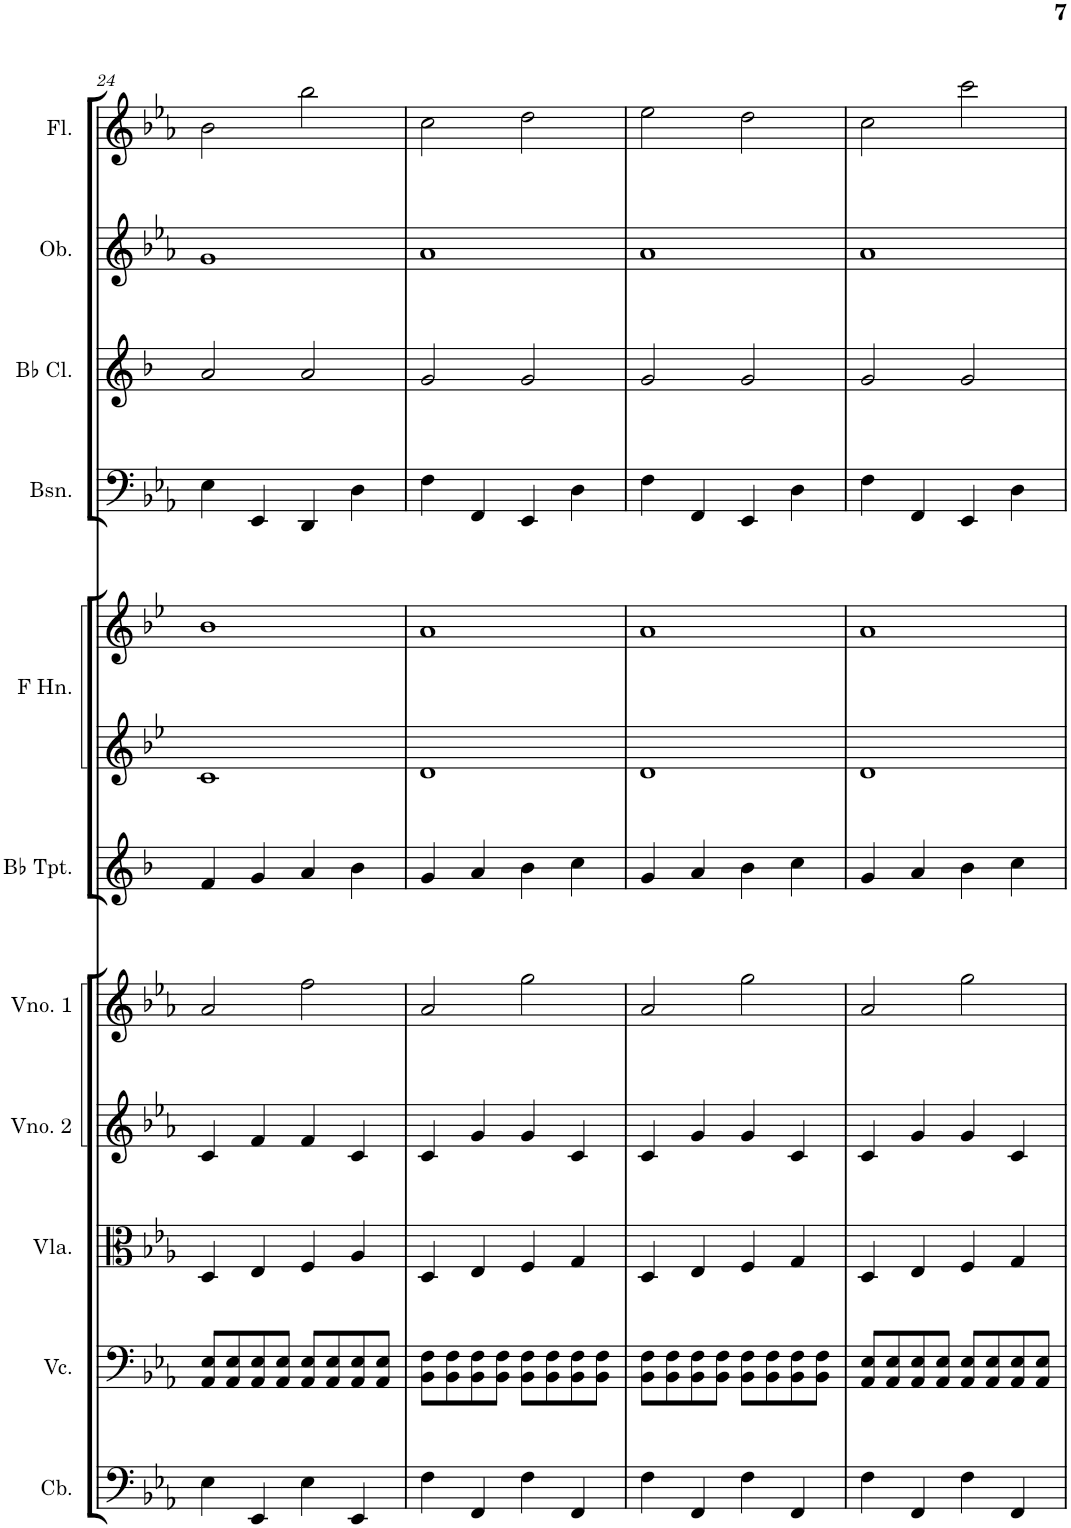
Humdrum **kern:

**kern	**kern	**kern	**kern	**kern	**kern	**kern	**kern	**kern	**kern	**kern	**kern
*part11	*part10	*part9	*part8	*part7	*part6	*part5	*part5	*part4	*part3	*part2	*part1
*staff12	*staff11	*staff10	*staff9	*staff8	*staff7	*staff6	*staff5	*staff4	*staff3	*staff2	*staff1
*I"Contrabaixo	*I"Violoncelo	*I"Viola	*I"Violino 2	*I"Violino 1	*I"Trumpets in Bb	*I"Horns in F	*	*I"Bassoons	*I"Clarinets in Bb	*I"Oboes	*I"Flutes
*I'Cb.	*I'Vc.	*I'Vla.	*I'Vno. 2	*I'Vno. 1	*	*	*	*I'Bsn.	*	*I'Ob.	*I'Fl.
!!LO:PB:g=z
*clefF4	*clefF4	*clefC3	*clefG2	*clefG2	*clefG2	*clefG2	*clefG2	*clefF4	*clefG2	*clefG2	*clefG2
*Trd7c12	*	*	*	*	*Trd1c2	*Trd4c7	*Trd4c7	*	*Trd1c2	*	*
*k[b-e-a-]	*k[b-e-a-]	*k[b-e-a-]	*k[b-e-a-]	*k[b-e-a-]	*k[b-]	*k[b-e-]	*k[b-e-]	*k[b-e-a-]	*k[b-]	*k[b-e-a-]	*k[b-e-a-]
*M4/4	*M4/4	*M4/4	*M4/4	*M4/4	*M4/4	*M4/4	*M4/4	*M4/4	*M4/4	*M4/4	*M4/4
=24	=24	=24	=24	=24	=24	=24	=24	=24	=24	=24	=24
4E-\	8AA-/ 8E-/L	4D/	4c/	2a-/	4f/	1c	1b-	4E-\	2a/	1g	2b-\
.	8AA-/ 8E-/	.	.	.	.	.	.	.	.	.	.
4EE-/	8AA-/ 8E-/	4E-/	4f/	.	4g/	.	.	4EE-/	.	.	.
.	8AA-/ 8E-/J	.	.	.	.	.	.	.	.	.	.
4E-\	8AA-/ 8E-/L	4F/	4f/	2ff\	4a/	.	.	4DD/	2a/	.	2bb-\
.	8AA-/ 8E-/	.	.	.	.	.	.	.	.	.	.
4EE-/	8AA-/ 8E-/	4A-/	4c/	.	4b-\	.	.	4D\	.	.	.
.	8AA-/ 8E-/J	.	.	.	.	.	.	.	.	.	.
=25	=25	=25	=25	=25	=25	=25	=25	=25	=25	=25	=25
4F\	8BB-\ 8F\L	4D/	4c/	2a-/	4g/	1d	1a	4F\	2g/	1a-	2cc\
.	8BB-\ 8F\	.	.	.	.	.	.	.	.	.	.
4FF/	8BB-\ 8F\	4E-/	4g/	.	4a/	.	.	4FF/	.	.	.
.	8BB-\ 8F\J	.	.	.	.	.	.	.	.	.	.
4F\	8BB-\ 8F\L	4F/	4g/	2gg\	4b-\	.	.	4EE-/	2g/	.	2dd\
.	8BB-\ 8F\	.	.	.	.	.	.	.	.	.	.
4FF/	8BB-\ 8F\	4G/	4c/	.	4cc\	.	.	4D\	.	.	.
.	8BB-\ 8F\J	.	.	.	.	.	.	.	.	.	.
=26	=26	=26	=26	=26	=26	=26	=26	=26	=26	=26	=26
4F\	8BB-\ 8F\L	4D/	4c/	2a-/	4g/	1d	1a	4F\	2g/	1a-	2ee-\
.	8BB-\ 8F\	.	.	.	.	.	.	.	.	.	.
4FF/	8BB-\ 8F\	4E-/	4g/	.	4a/	.	.	4FF/	.	.	.
.	8BB-\ 8F\J	.	.	.	.	.	.	.	.	.	.
4F\	8BB-\ 8F\L	4F/	4g/	2gg\	4b-\	.	.	4EE-/	2g/	.	2dd\
.	8BB-\ 8F\	.	.	.	.	.	.	.	.	.	.
4FF/	8BB-\ 8F\	4G/	4c/	.	4cc\	.	.	4D\	.	.	.
.	8BB-\ 8F\J	.	.	.	.	.	.	.	.	.	.
=27	=27	=27	=27	=27	=27	=27	=27	=27	=27	=27	=27
4F\	8AA-/ 8E-/L	4D/	4c/	2a-/	4g/	1d	1a	4F\	2g/	1a-	2cc\
.	8AA-/ 8E-/	.	.	.	.	.	.	.	.	.	.
4FF/	8AA-/ 8E-/	4E-/	4g/	.	4a/	.	.	4FF/	.	.	.
.	8AA-/ 8E-/J	.	.	.	.	.	.	.	.	.	.
4F\	8AA-/ 8E-/L	4F/	4g/	2gg\	4b-\	.	.	4EE-/	2g/	.	2ccc\
.	8AA-/ 8E-/	.	.	.	.	.	.	.	.	.	.
4FF/	8AA-/ 8E-/	4G/	4c/	.	4cc\	.	.	4D\	.	.	.
.	8AA-/ 8E-/J	.	.	.	.	.	.	.	.	.	.
=	=	=	=	=	=	=	=	=	=	=	=
*-	*-	*-	*-	*-	*-	*-	*-	*-	*-	*-	*-
